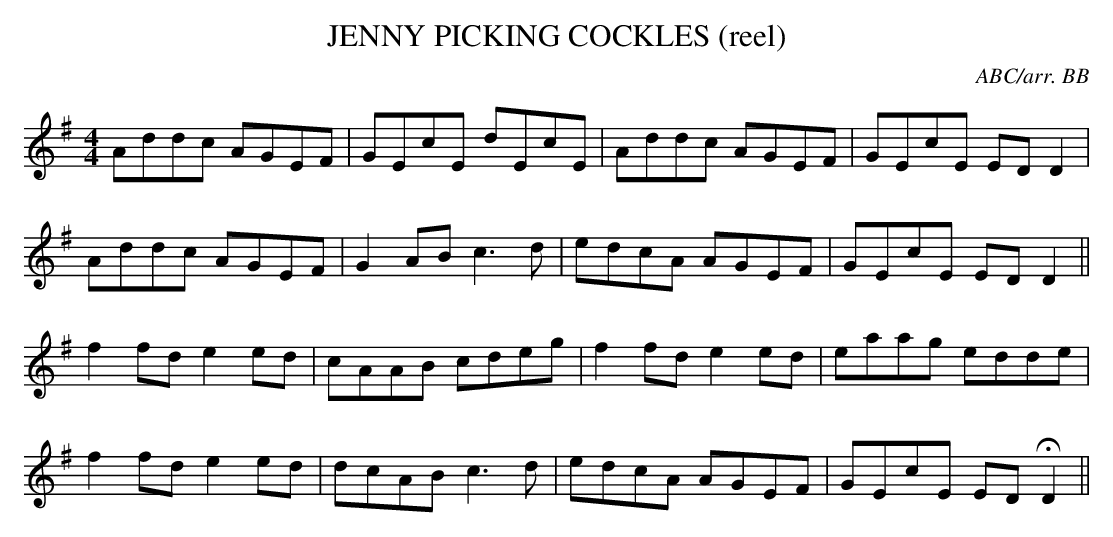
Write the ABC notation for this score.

X:1
T:JENNY PICKING COCKLES (reel)
C:ABC/arr. BB
L:1/8
M:4/4
K:Dmix
Addc AGEF|GEcE dEcE|Addc AGEF|GEcE EDD2|
Addc AGEF|G2AB c3d|edcA AGEF|GEcE EDD2||
f2fd e2ed|cAAB cdeg|f2fd e2ed|eaag edde|
f2fd e2ed|dcAB c3d|edcA AGEF|GEcE EDHD2||
